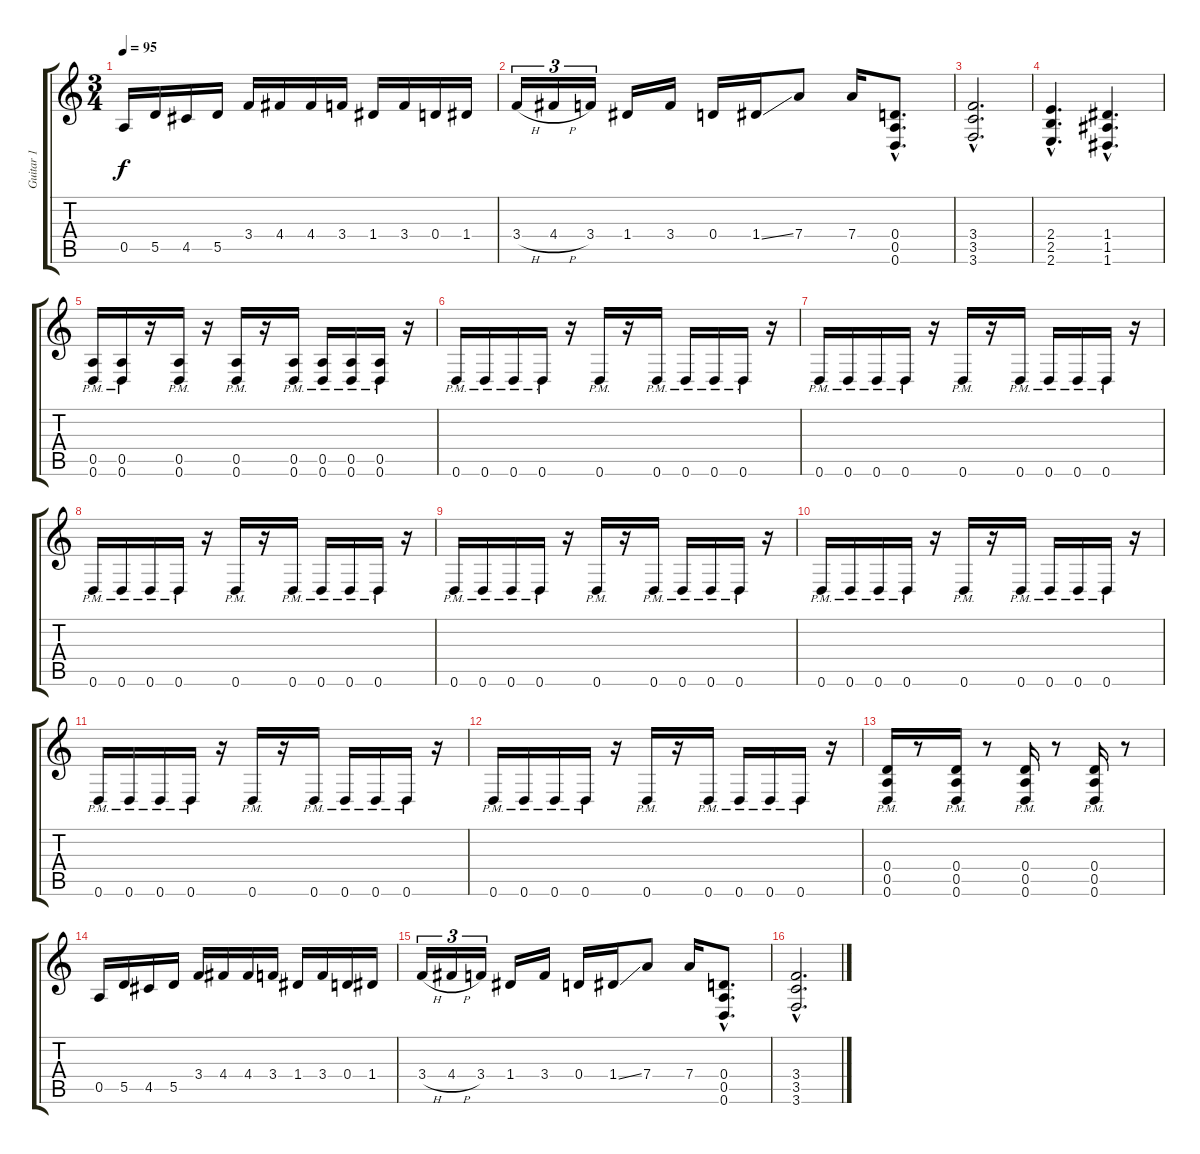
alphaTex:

\track ("Guitar 1" "Guitar 1") {instrument distortionguitar}
\staff {score tabs}
\tuning (E4 D4 A3 D3 A2 D2) {hide}
\ts (3 4)
\tempo 95
\clef g2
\ks c
0.5.16{dy f} 5.5.16 4.5.16 5.5.16 3.4.16 4.4.16 4.4.16 3.4.16 1.4.16 3.4.16 0.4.16 1.4.16 |
3.4{h}.16{tu (3 2)} 4.4{h}.16{tu (3 2)} 3.4.16{tu (3 2)} 1.4.16 3.4.16 0.4.16 1.4{ss}.16 7.4.8 7.4.16 (0.4{hac} 0.5{hac} 0.6{hac}).8{d} |
(3.4{hac} 3.5{hac} 3.6{hac}).2{d} |
(2.4{hac} 2.5{hac} 2.6{hac}).4{d} (1.4{hac} 1.5{hac} 1.6{hac}).4{d} |
(0.5{pm} 0.6{pm}).16 (0.5{pm} 0.6{pm}).16 r.16 (0.5{pm} 0.6{pm}).16 r.16 (0.5{pm} 0.6{pm}).16 r.16 (0.5{pm} 0.6{pm}).16 (0.5{pm} 0.6{pm}).16 (0.5{pm} 0.6{pm}).16 (0.5{pm} 0.6{pm}).16 r.16 |
\section ("" "")
0.6{pm}.16 0.6{pm}.16 0.6{pm}.16 0.6{pm}.16 r.16 0.6{pm}.16 r.16 0.6{pm}.16 0.6{pm}.16 0.6{pm}.16 0.6{pm}.16 r.16 |
0.6{pm}.16 0.6{pm}.16 0.6{pm}.16 0.6{pm}.16 r.16 0.6{pm}.16 r.16 0.6{pm}.16 0.6{pm}.16 0.6{pm}.16 0.6{pm}.16 r.16 |
0.6{pm}.16 0.6{pm}.16 0.6{pm}.16 0.6{pm}.16 r.16 0.6{pm}.16 r.16 0.6{pm}.16 0.6{pm}.16 0.6{pm}.16 0.6{pm}.16 r.16 |
0.6{pm}.16 0.6{pm}.16 0.6{pm}.16 0.6{pm}.16 r.16 0.6{pm}.16 r.16 0.6{pm}.16 0.6{pm}.16 0.6{pm}.16 0.6{pm}.16 r.16 |
0.6{pm}.16 0.6{pm}.16 0.6{pm}.16 0.6{pm}.16 r.16 0.6{pm}.16 r.16 0.6{pm}.16 0.6{pm}.16 0.6{pm}.16 0.6{pm}.16 r.16 |
0.6{pm}.16 0.6{pm}.16 0.6{pm}.16 0.6{pm}.16 r.16 0.6{pm}.16 r.16 0.6{pm}.16 0.6{pm}.16 0.6{pm}.16 0.6{pm}.16 r.16 |
0.6{pm}.16 0.6{pm}.16 0.6{pm}.16 0.6{pm}.16 r.16 0.6{pm}.16 r.16 0.6{pm}.16 0.6{pm}.16 0.6{pm}.16 0.6{pm}.16 r.16 |
(0.4{pm} 0.5{pm} 0.6{pm}).16 r.8 (0.4{pm} 0.5{pm} 0.6{pm}).16 r.8 (0.4{pm} 0.5{pm} 0.6{pm}).16 r.8 (0.4{pm} 0.5{pm} 0.6{pm}).16 r.8 |
\section ("" "")
0.5.16 5.5.16 4.5.16 5.5.16 3.4.16 4.4.16 4.4.16 3.4.16 1.4.16 3.4.16 0.4.16 1.4.16 |
3.4{h}.16{tu (3 2)} 4.4{h}.16{tu (3 2)} 3.4.16{tu (3 2)} 1.4.16 3.4.16 0.4.16 1.4{ss}.16 7.4.8 7.4.16 (0.4{hac} 0.5{hac} 0.6{hac}).8{d} |
(3.4{hac} 3.5{hac} 3.6{hac}).2{d}
